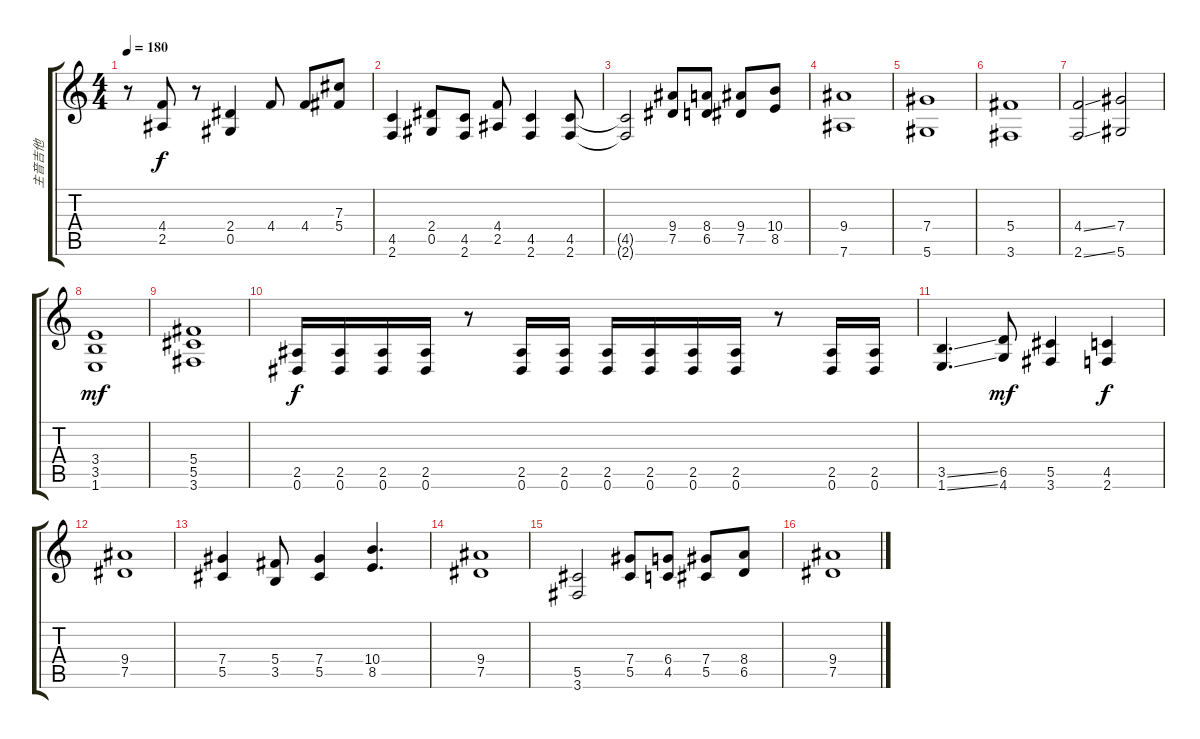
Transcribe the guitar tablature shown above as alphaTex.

\track ("主音吉他" "主音吉他") {instrument distortionguitar}
\staff {score tabs}
\tuning (Eb4 Bb3 Gb3 Db3 Ab2 Eb2) {hide}
\ts (4 4)
\tempo 180
\clef g2
\ks c
r.8{dy f} (4.4 2.5).8 r.8 (2.4 0.5).4 4.4.8 4.4.8 (7.3 5.4).8 |
(4.5 2.6).4 (2.4 0.5).8 (4.5 2.6).8 (4.4 2.5).8 (4.5 2.6).4 (4.5 2.6).8 |
(4.5{t} 2.6{t}).2 (9.4 7.5).8 (8.4 6.5).8 (9.4 7.5).8 (10.4 8.5).8 |
(9.4 7.6).1 |
(7.4 5.6).1 |
(5.4 3.6).1 |
(4.4{ss} 2.6{ss}).2 (7.4 5.6).2 |
(3.4 3.5 1.6).1{dy mf} |
(5.4 5.5 3.6).1 |
(2.5 0.6).16{dy f} (2.5 0.6).16 (2.5 0.6).16 (2.5 0.6).16 r.8 (2.5 0.6).16 (2.5 0.6).16 (2.5 0.6).16 (2.5 0.6).16 (2.5 0.6).16 (2.5 0.6).16 r.8 (2.5 0.6).16 (2.5 0.6).16 |
(3.5{ss} 1.6{ss}).4{d} (6.5 4.6).8{dy mf} (5.5 3.6).4 (4.5 2.6).4{dy f} |
(9.4 7.5).1 |
(7.4 5.5).4 (5.4 3.5).8 (7.4 5.5).4 (10.4 8.5).4{d} |
(9.4 7.5).1 |
(5.5 3.6).2 (7.4 5.5).8 (6.4 4.5).8 (7.4 5.5).8 (8.4 6.5).8 |
(9.4 7.5).1
